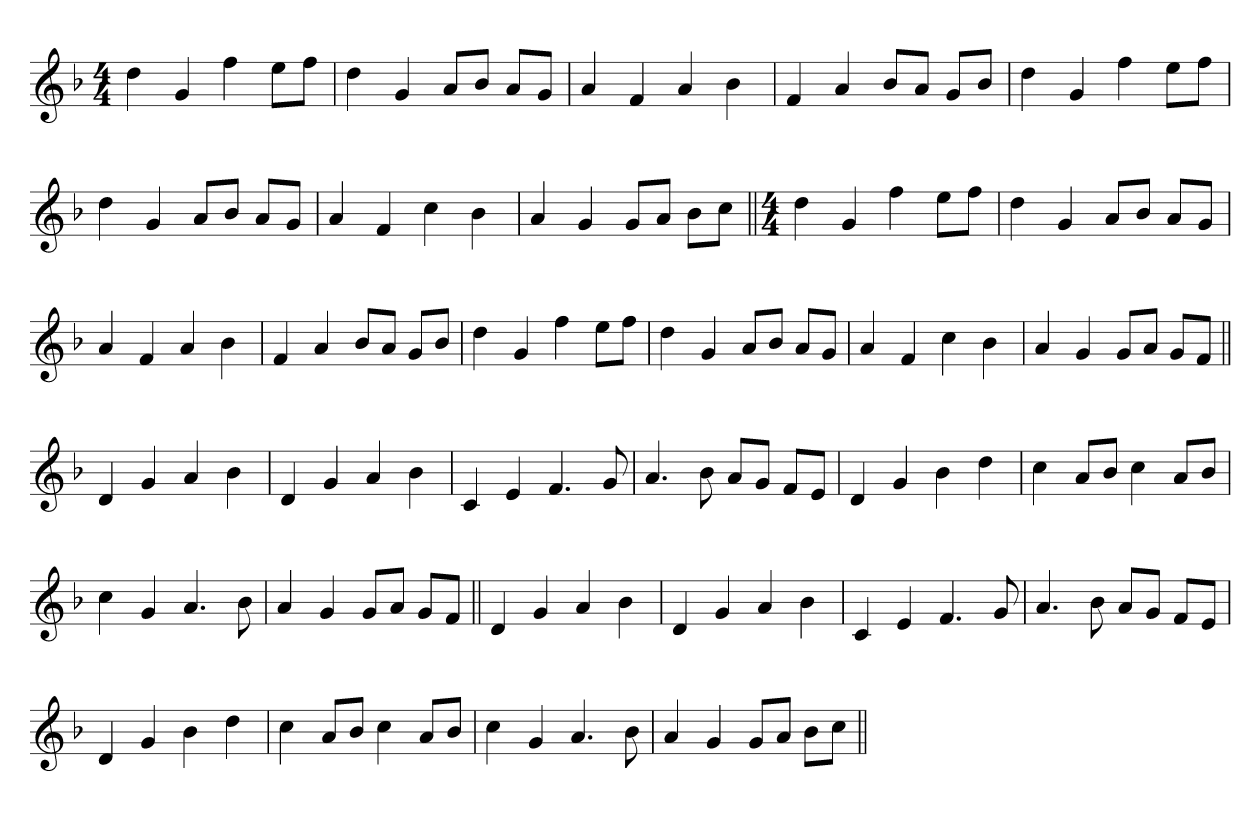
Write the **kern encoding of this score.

**kern
*part1
*staff1
*clefG2
*k[b-]
*M4/4
=1
4dd
4g
4ff
8eeL
8ffJ
=
4dd
4g
8aL
8b-J
8aL
8gJ
=
4a
4f
4a
4b-
=
4f
4a
8b-L
8aJ
8gL
8b-J
=
4dd
4g
4ff
8eeL
8ffJ
=
4dd
4g
8aL
8b-J
8aL
8gJ
=
4a
4f
4cc
4b-
=
4a
4g
8gL
8aJ
8b-L
8ccJ
=||
*M4/4
4dd
4g
4ff
8eeL
8ffJ
=
4dd
4g
8aL
8b-J
8aL
8gJ
=
4a
4f
4a
4b-
=
4f
4a
8b-L
8aJ
8gL
8b-J
=
4dd
4g
4ff
8eeL
8ffJ
=
4dd
4g
8aL
8b-J
8aL
8gJ
=
4a
4f
4cc
4b-
=
4a
4g
8gL
8aJ
8gL
8fJ
=||
4d
4g
4a
4b-
=
4d
4g
4a
4b-
=
4c
4e
4.f
8g
=
4.a
8b-
8aL
8gJ
8fL
8eJ
=
4d
4g
4b-
4dd
=
4cc
8aL
8b-J
4cc
8aL
8b-J
=
4cc
4g
4.a
8b-
=
4a
4g
8gL
8aJ
8gL
8fJ
=||
4d
4g
4a
4b-
=
4d
4g
4a
4b-
=
4c
4e
4.f
8g
=
4.a
8b-
8aL
8gJ
8fL
8eJ
=
4d
4g
4b-
4dd
=
4cc
8aL
8b-J
4cc
8aL
8b-J
=
4cc
4g
4.a
8b-
=
4a
4g
8gL
8aJ
8b-L
8ccJ
=||
*-
